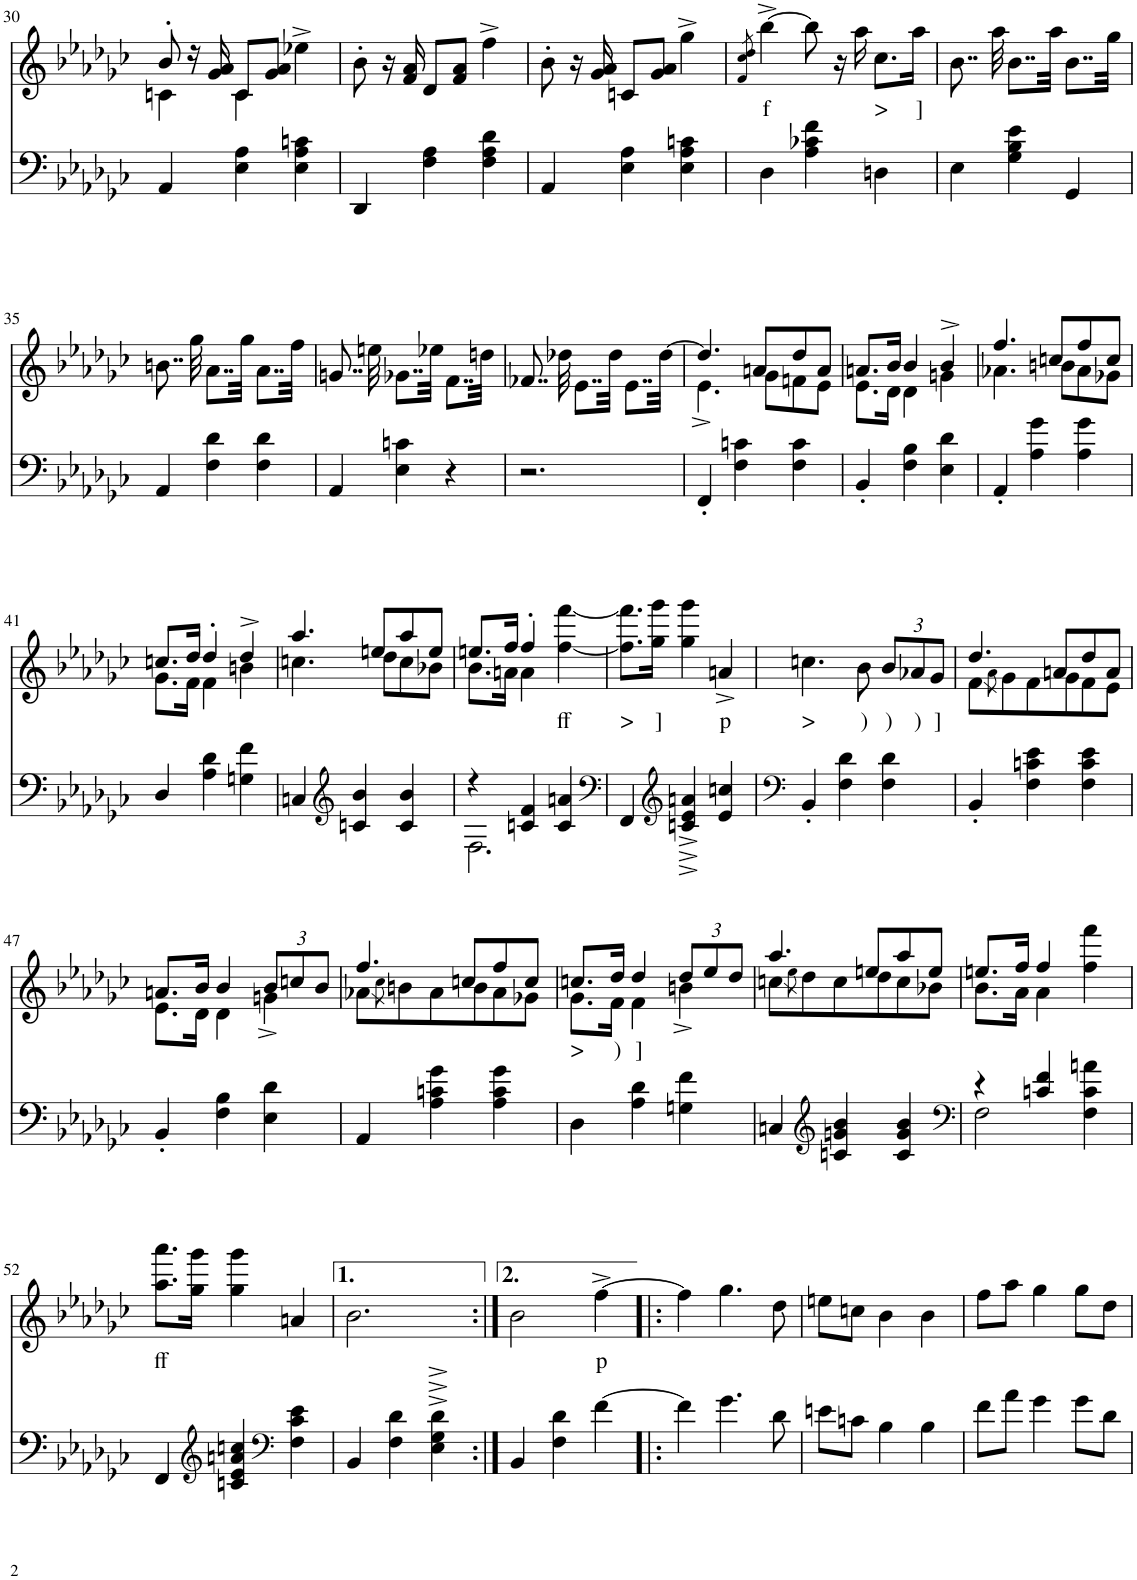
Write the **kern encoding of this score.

**kern	**kern	**text
*part2	*part1	*part1
*staff2	*staff1	*staff1
*I"piano	*I"piano	*
*I'Pno	*I'Pno	*
!!LO:PB:g=z
*clefF4	*clefG2	*
*k[b-e-a-d-g-c-]	*k[b-e-a-d-g-c-]	*
*e-:	*e-:	*
*M3/4	*M3/4	*
=30	=30	=30
*	*^	*
4AA-/	8b-'/	4cn\	.
.	16r	.	.
.	16g-/ 16a-/	.	.
4E-\ 4A-\	8c/L	4c\	.
.	8g-/ 8a-/J	.	.
4E-\ 4A-\ 4cn\	4ee-X^\	4ryy	.
*	*v	*v	*
=31	=31	=31
4DD-/	8b-'\	.
.	16r	.
.	16f/ 16a-/	.
4F\ 4A-\	8d-/L	.
.	8f/ 8a-/J	.
4F\ 4A-\ 4d-\	4ff^\	.
=32	=32	=32
4AA-/	8b-'\	.
.	16r	.
.	16g-/ 16a-/	.
4E-\ 4A-\	8cn/L	.
.	8g-/ 8a-/J	.
4E-\ 4A-\ 4cn\	4gg-^\	.
=33	=33	=33
.	8qf/ 8qcc-/ 8qdd-/	.
!	!	!LO:LY:b
4D-\	[4bb-^\	f
4A-\ 4c-X\ 4f\	8bb-\]	.
.	16r	.
.	16aa-\	.
!	!	!LO:LY:b
4Dn\	8.cc-\L	>
!	!	!LO:LY:b
.	16aa-\Jk	]
=34	=34	=34
4E-\	8..b-\	.
.	32aa-\	.
4G-\ 4B-\ 4e-\	8..b-\L	.
.	32aa-\Jkk	.
4GG-/	8..b-\L	.
.	32gg-\Jkk	.
!!LO:LB:g=z
=35	=35	=35
4AA-/	8..bn\	.
.	32gg-\	.
4F\ 4d-\	8..a-\L	.
.	32gg-\Jkk	.
4F\ 4d-\	8..a-\L	.
.	32ff\Jkk	.
=36	=36	=36
4AA-/	8..gn/	.
.	32een\	.
4E-\ 4cn\	8..g-X\L	.
.	32ee-X\Jkk	.
4r	8..f\L	.
.	32ddn\Jkk	.
=37	=37	=37
2.r	8..f-X/	.
.	32dd-X\	.
.	8..e-\L	.
.	32dd-\Jkk	.
.	8..e-\L	.
.	[32dd-\Jkk	.
=38	=38	=38
*	*^	*
4FF'/	4.dd-/]	4.e-^\	.
4F\ 4cn\	.	.	.
.	8an/L	8g-\L	.
4F\ 4c\	8dd-/	8fn\	.
.	8a/J	8e-\J	.
=39	=39	=39	=39
4BB-'/	8.an/L	8.e-\L	.
.	16b-/Jk	16d-\Jk	.
4F\ 4B-\	4b-/	4d-\	.
4E-\ 4d-\	4b-^/	4gn\	.
=40	=40	=40	=40
4AA-'/	4.ff/	4.a-X\	.
4A-\ 4g-\	.	.	.
.	8ccn/L	8bn\L	.
4A-\ 4g-\	8ff/	8a-\	.
.	8cc/J	8g-X\J	.
!!LO:LB:g=z	!!
=41	=41	=41	=41
4D-/	8.ccn/L	8.g-\L	.
.	16dd-/Jk	16f\Jk	.
4A-\ 4d-\	4dd-'/	4f\	.
4Gn\ 4f\	4dd-^/	4bn\	.
=42	=42	=42	=42
4Cn/	4.aa-/	4.ccn\	.
*clefG2	*	*	*
4cn/ 4b-/	.	.	.
.	8een/L	8dd-\L	.
4c/ 4b-/	8aa-/	8cc\	.
.	8ee/J	8b-X\J	.
=43	=43	=43	=43
*^	*	*	*
4r	2.F\	8.een/L	8.b-\L	.
.	.	16ff/Jk	16an\Jk	.
4cn/ 4f/	.	4ff'/	4a\	.
!	!	!	!	!LO:LY:b
4c/ 4an/	.	4ryy	[4ff\ [4fff\	ff
*v	*v	*	*	*
*	*v	*v	*
=44	=44	=44
*clefF4	*	*
*	*^	*
!	!	!	!LO:LY:b
*	*v	*v	*
4FF/	8.ff\] 8.fff\]L	>
!	!	!LO:LY:b
.	16gg-\ 16ggg-\Jk	]
*clefG2	*	*
4cn/^ 4e-/^ 4an/^	4gg-\ 4ggg-\	.
!	!	!LO:LY:b
4e-/ 4ccn/	4an^/	p
=45	=45	=45
*clefF4	*	*
!	!	!LO:LY:b
4BB-'/	4.ccn\	>
4F\ 4d-\	.	.
!	!	!LO:LY:b
.	8b-\	)
*	*Xbrackettup	*
!	!	!LO:LY:b
4F\ 4d-\	12b-/L	)
!	!	!LO:LY:b
.	12a-X/	)
!	!	!LO:LY:b
.	12g-/J	]
=46	=46	=46
*	*^	*
4BB-'/	4.dd-/	8f\L	.
.	.	8qa-\	.
.	.	8g-\	.
4F\ 4cn\ 4e-\	.	8f\	.
.	8an/L	8g-\	.
4F\ 4c\ 4e-\	8dd-/	8f\	.
.	8a/J	8e-\J	.
!!LO:LB:g=z	!!
=47	=47	=47	=47
4BB-'/	8.an/L	8.e-\L	.
.	16b-/Jk	16d-\Jk	.
4F\ 4B-\	4b-/	4d-\	.
4E-\ 4d-\	12b-/L	4gn^\	.
.	12ccn/	.	.
.	12b-/J	.	.
=48	=48	=48	=48
4AA-/	4.ff/	8a-X\L	.
.	.	8qcc-\	.
.	.	8bn\	.
4A-\ 4cn\ 4g-\	.	8a-\	.
.	8ccn/L	8b\	.
4A-\ 4c\ 4g-\	8ff/	8a-\	.
.	8cc/J	8g-X\J	.
=49	=49	=49	=49
!	!	!	!LO:LY:b
4D-\	8.ccn/L	8.g-\L	>
!	!	!	!LO:LY:b
.	16dd-/Jk	16f\Jk	)
!	!	!	!LO:LY:b
4A-\ 4d-\	4dd-/	4f\	]
4Gn\ 4f\	12dd-/L	4bn^\	.
.	12ee-/	.	.
.	12dd-/J	.	.
=50	=50	=50	=50
4Cn/	4.aa-/	8ccn\L	.
.	.	8qee-\	.
.	.	8dd-\	.
*clefG2	*	*	*
4cn/ 4gn/ 4b-/	.	8cc\	.
.	8een/L	8dd-\	.
4c/ 4g/ 4b-/	8aa-/	8cc\	.
.	8ee/J	8b-X\J	.
=51	=51	=51	=51
*clefF4	*	*	*
*^	*	*	*
4r	2F\	8.een/L	8.b-\L	.
.	.	16ff/Jk	16a-\Jk	.
4cn/ 4f/	.	4ff/	4a-\	.
4ryy	4F\ 4c\ 4an\	4ryy	4ff\ 4fff\	.
!!LO:LB:g=z
=52	=52	=52	=52	=52
!	!	!	!	!LO:LY:b
*v	*v	*	*	*
*	*v	*v	*
4FF/	8.aa-\ 8.aaa-\L	ff
.	16gg-\ 16ggg-\Jk	.
*clefG2	*	*
4cn/ 4e-/ 4an/ 4ccn/	4gg-\ 4ggg-\	.
*clefF4	*	*
4F\ 4c\ 4e-\	4an/	.
=53	=53	=53
4BB-/	2.b-\	.
4F\ 4d-\	.	.
4E-\^ 4G-\^ 4d-\^	.	.
=54:|!	=54:|!	=54:|!
4BB-/	2b-\	.
4F\ 4d-\	.	.
!	!	!LO:LY:b
[4f\	[4ff^\	p
=55!|:	=55!|:	=55!|:
4f\]	4ff\]	.
4.g-\	4.gg-\	.
8d-\	8dd-\	.
=56	=56	=56
8en\L	8een\L	.
8cn\J	8ccn\J	.
4B-\	4b-\	.
4B-\	4b-\	.
=57	=57	=57
8f\L	8ff\L	.
8a-\J	8aa-\J	.
4g-\	4gg-\	.
8g-\L	8gg-\L	.
8d-\J	8dd-\J	.
=	=	=
*-	*-	*-
